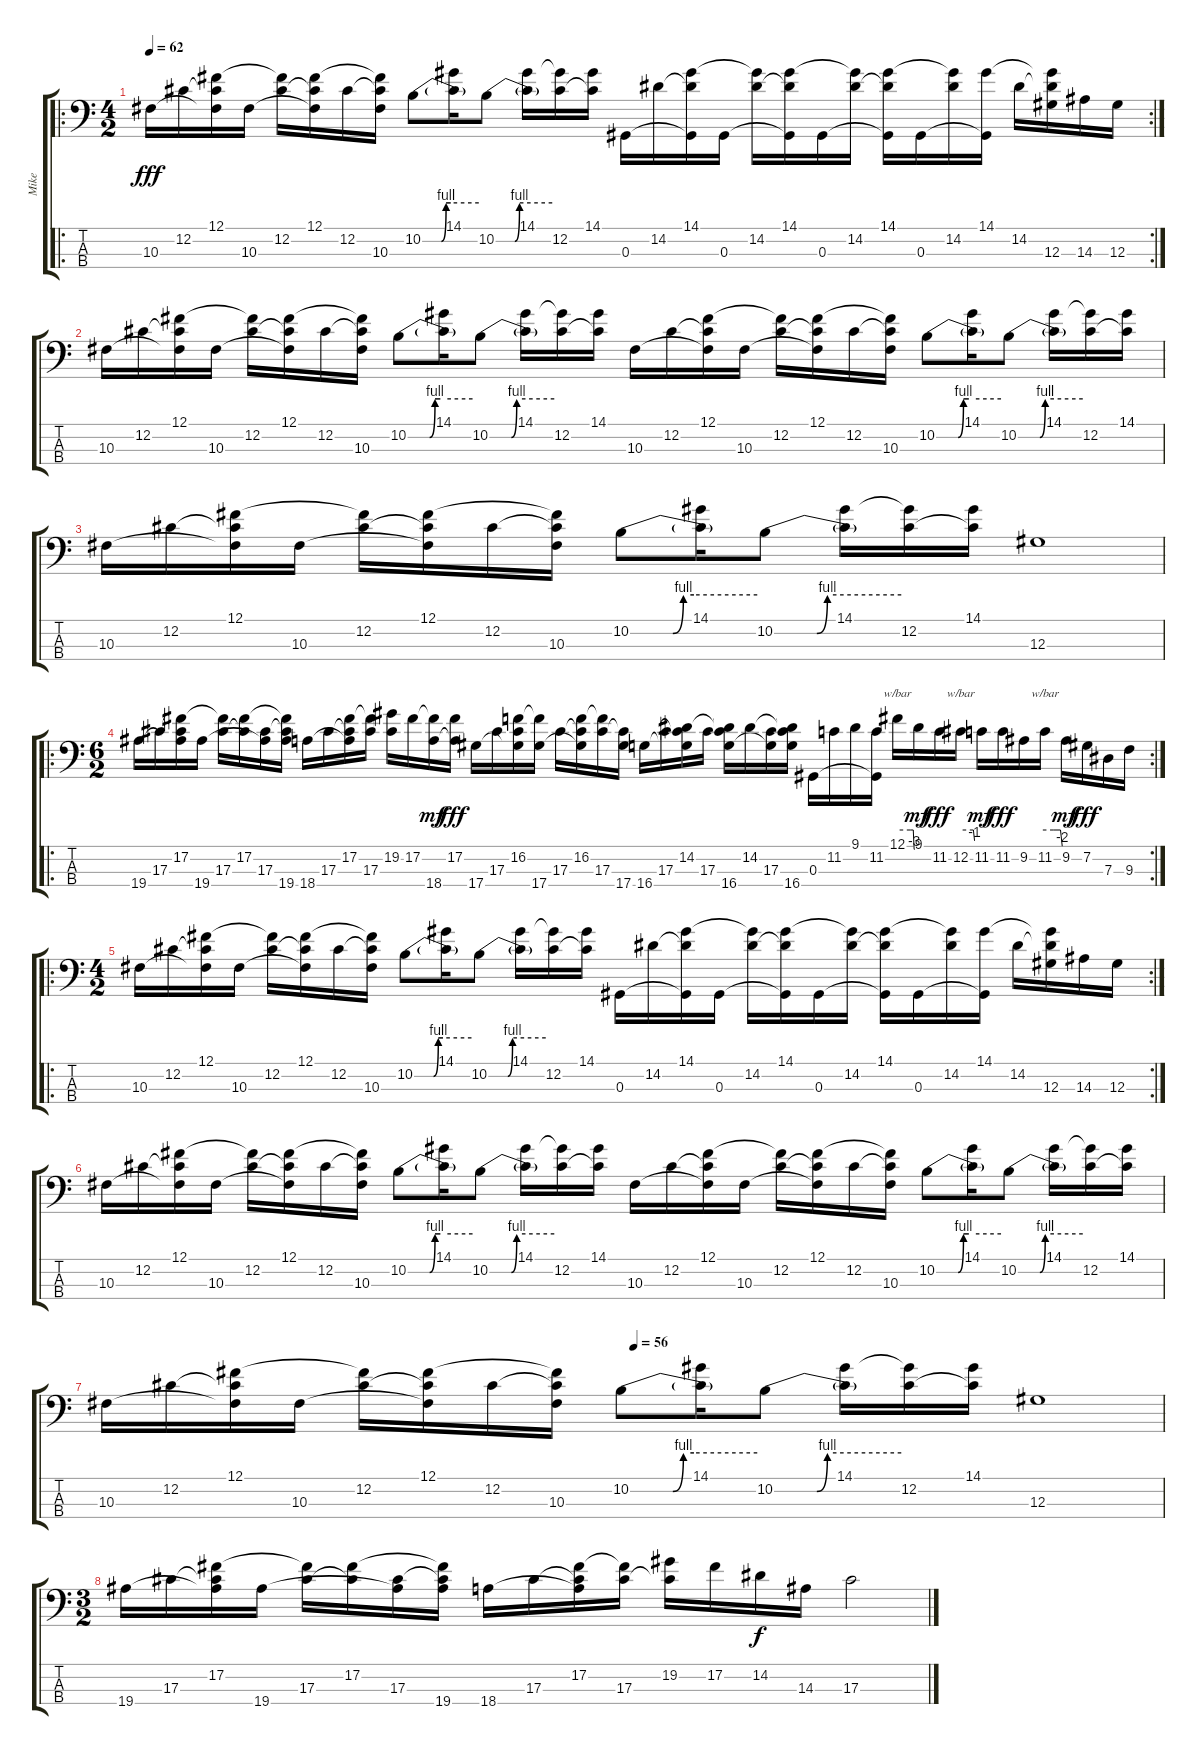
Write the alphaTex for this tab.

\track ("Mike" "Mike") {instrument electricbasspick}
\staff {score tabs}
\tuning (Gb2 Db2 Ab1 Eb1) {hide}
\ro
\rc 2
\ts (4 2)
\tempo 62
\clef f4
\ks c
10.3.16{dy fff} 12.2.16 (12.1 12.2{t} 10.3{t}).16 10.3.16 (12.1{t} 12.2).16 (12.1 12.2{t} 10.3{t}).16 12.2.16 (12.1{t} 12.2{t} 10.3).16 10.2{be (custom 0 0 20 0 25 4 30 4 60 4)}.8 (14.1 10.2{t}).16 10.2{be (custom 0 0 20 0 25 4 60 4)}.8 (14.1 10.2{t}).16 (14.1{t} 12.2).16 (14.1 12.2{t}).16 0.3.16 14.2.16 (14.1 14.2{t} 0.3{t}).16 0.3.16 (14.1{t} 14.2).16 (14.1 14.2{t} 0.3{t}).16 0.3.16 (14.1{t} 14.2).16 (14.1 14.2{t} 0.3{t}).16 0.3.16 (14.1{t} 14.2).16 (14.1 0.3{t}).16 14.2.16 (14.1{t} 14.2{t} 12.3).16 14.3.16 12.3.16 |
10.3.16 12.2.16 (12.1 12.2{t} 10.3{t}).16 10.3.16 (12.1{t} 12.2).16 (12.1 12.2{t} 10.3{t}).16 12.2.16 (12.1{t} 12.2{t} 10.3).16 10.2{be (custom 0 0 20 0 25 4 30 4 60 4)}.8 (14.1 10.2{t}).16 10.2{be (custom 0 0 20 0 25 4 60 4)}.8 (14.1 10.2{t}).16 (14.1{t} 12.2).16 (14.1 12.2{t}).16 10.3.16 12.2.16 (12.1 12.2{t} 10.3{t}).16 10.3.16 (12.1{t} 12.2).16 (12.1 12.2{t} 10.3{t}).16 12.2.16 (12.1{t} 12.2{t} 10.3).16 10.2{be (custom 0 0 20 0 25 4 30 4 60 4)}.8 (14.1 10.2{t}).16 10.2{be (custom 0 0 20 0 25 4 60 4)}.8 (14.1 10.2{t}).16 (14.1{t} 12.2).16 (14.1 12.2{t}).16 |
10.3.16 12.2.16 (12.1 12.2{t} 10.3{t}).16 10.3.16 (12.1{t} 12.2).16 (12.1 12.2{t} 10.3{t}).16 12.2.16 (12.1{t} 12.2{t} 10.3).16 10.2{be (custom 0 0 20 0 25 4 30 4 60 4)}.8 (14.1 10.2{t}).16 10.2{be (custom 0 0 20 0 25 4 60 4)}.8 (14.1 10.2{t}).16 (14.1{t} 12.2).16 (14.1 12.2{t}).16 12.3.1 |
\ro
\rc 2
\ts (6 2)
19.4.16 17.3.16 (17.2 17.3{t} 19.4{t}).16 19.4.16 (17.2{t} 17.3).16 (17.2 17.3{t}).16 (17.3 19.4{t}).16 (17.2{t} 17.3{t} 19.4).16 18.4.16 17.3.16 (17.2 17.3{t} 18.4{t}).16 (17.2{t} 17.3).16 (19.2 17.3{t}).16 17.2.16 (17.2{t} 18.4).16{dy mf} (17.2 18.4{t}).16{dy fff} 17.4.16 17.3.16 (16.2 17.3{t} 17.4{t}).16 (16.2{t} 17.4).16 17.3.16 (16.2 17.3{t} 17.4{t}).16 (16.2{t} 17.3).16 (17.3{t} 17.4).16 16.4.16 17.3.16 (14.2 17.3{t} 16.4{t}).16 17.3.16 (14.2{t} 17.3{t} 16.4).16 14.2.16 (17.3 16.4{t}).16 (14.2{t} 17.3{t} 16.4).16 0.3.16 11.2.16 9.1.16 (11.2 0.3{t}).16 12.1.16{tbe (custom default 0 0 45 0 55 0 58 -12 60 -12)} 9.1.16{dy mf} 11.2.16{dy fff} 12.2.16{tbe (custom default 0 0 55 0 60 -4)} 11.2.16{dy mf} 11.2.16{dy fff} 9.2.16 11.2.16{tbe (custom default 0 0 30 0 54 0 60 -8)} 9.2.16{dy mf} 7.2.16{dy fff} 7.3.16 9.3.16 |
\ro
\rc 2
\ts (4 2)
10.3.16 12.2.16 (12.1 12.2{t} 10.3{t}).16 10.3.16 (12.1{t} 12.2).16 (12.1 12.2{t} 10.3{t}).16 12.2.16 (12.1{t} 12.2{t} 10.3).16 10.2{be (custom 0 0 20 0 25 4 30 4 60 4)}.8 (14.1 10.2{t}).16 10.2{be (custom 0 0 20 0 25 4 60 4)}.8 (14.1 10.2{t}).16 (14.1{t} 12.2).16 (14.1 12.2{t}).16 0.3.16 14.2.16 (14.1 14.2{t} 0.3{t}).16 0.3.16 (14.1{t} 14.2).16 (14.1 14.2{t} 0.3{t}).16 0.3.16 (14.1{t} 14.2).16 (14.1 14.2{t} 0.3{t}).16 0.3.16 (14.1{t} 14.2).16 (14.1 0.3{t}).16 14.2.16 (14.1{t} 14.2{t} 12.3).16 14.3.16 12.3.16 |
10.3.16 12.2.16 (12.1 12.2{t} 10.3{t}).16 10.3.16 (12.1{t} 12.2).16 (12.1 12.2{t} 10.3{t}).16 12.2.16 (12.1{t} 12.2{t} 10.3).16 10.2{be (custom 0 0 20 0 25 4 30 4 60 4)}.8 (14.1 10.2{t}).16 10.2{be (custom 0 0 20 0 25 4 60 4)}.8 (14.1 10.2{t}).16 (14.1{t} 12.2).16 (14.1 12.2{t}).16 10.3.16 12.2.16 (12.1 12.2{t} 10.3{t}).16 10.3.16 (12.1{t} 12.2).16 (12.1 12.2{t} 10.3{t}).16 12.2.16 (12.1{t} 12.2{t} 10.3).16 10.2{be (custom 0 0 20 0 25 4 30 4 60 4)}.8 (14.1 10.2{t}).16 10.2{be (custom 0 0 20 0 25 4 60 4)}.8 (14.1 10.2{t}).16 (14.1{t} 12.2).16 (14.1 12.2{t}).16 |
\tempo (56 0.5)
10.3.16 12.2.16 (12.1 12.2{t} 10.3{t}).16 10.3.16 (12.1{t} 12.2).16 (12.1 12.2{t} 10.3{t}).16 12.2.16 (12.1{t} 12.2{t} 10.3).16 10.2{be (custom 0 0 20 0 25 4 30 4 60 4)}.8 (14.1 10.2{t}).16 10.2{be (custom 0 0 20 0 25 4 60 4)}.8 (14.1 10.2{t}).16 (14.1{t} 12.2).16 (14.1 12.2{t}).16 12.3.1 |
\ts (3 2)
19.4.16 17.3.16 (17.2 17.3{t} 19.4{t}).16 19.4.16 (17.2{t} 17.3).16 (17.2 17.3{t}).16 (17.3 19.4{t}).16 (17.2{t} 17.3{t} 19.4).16 18.4.16 17.3.16 (17.2 17.3{t} 18.4{t}).16 (17.2{t} 17.3).16 (19.2 17.3{t}).16 17.2.16 14.2.16{dy f} 14.3.16 17.3.2
